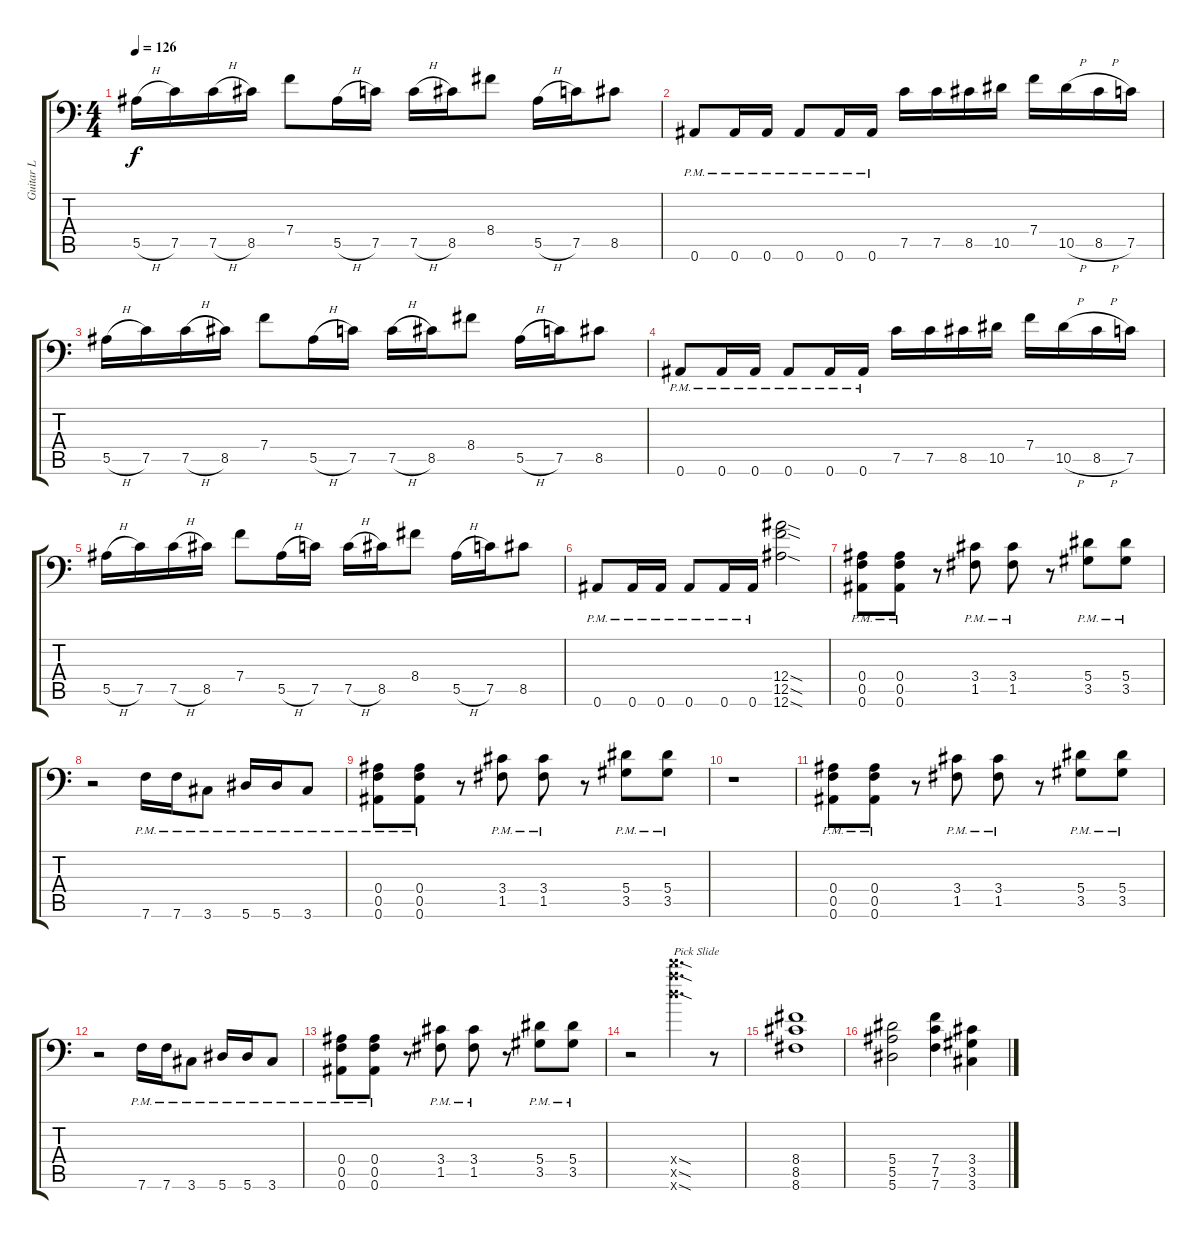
\track ("Guitar L" "Guitar L") {instrument distortionguitar}
\staff {score tabs}
\tuning (C4 G3 Eb3 Bb2 F2 Bb1) {hide}
\ts (4 4)
\tempo 126
\clef f4
\ks c
5.5{h}.16{dy f} 7.5.16 7.5{h}.16 8.5.16 7.4.8 5.5{h}.16 7.5.16 7.5{h}.16 8.5.16 8.4.8 5.5{h}.16 7.5.16 8.5.8 |
0.6{pm}.8 0.6{pm}.16 0.6{pm}.16 0.6{pm}.8 0.6{pm}.16 0.6{pm}.16 7.5.16 7.5.16 8.5.16 10.5.16 7.4.16 10.5{h}.16 8.5{h}.16 7.5.16 |
5.5{h}.16 7.5.16 7.5{h}.16 8.5.16 7.4.8 5.5{h}.16 7.5.16 7.5{h}.16 8.5.16 8.4.8 5.5{h}.16 7.5.16 8.5.8 |
0.6{pm}.8 0.6{pm}.16 0.6{pm}.16 0.6{pm}.8 0.6{pm}.16 0.6{pm}.16 7.5.16 7.5.16 8.5.16 10.5.16 7.4.16 10.5{h}.16 8.5{h}.16 7.5.16 |
5.5{h}.16 7.5.16 7.5{h}.16 8.5.16 7.4.8 5.5{h}.16 7.5.16 7.5{h}.16 8.5.16 8.4.8 5.5{h}.16 7.5.16 8.5.8 |
0.6{pm}.8 0.6{pm}.16 0.6{pm}.16 0.6{pm}.8 0.6{pm}.16 0.6{pm}.16 (12.4{sod} 12.5{sod} 12.6{sod}).2 |
(0.4{pm} 0.5{pm} 0.6{pm}).8 (0.4{pm} 0.5{pm} 0.6{pm}).8 r.8 (3.4{pm} 1.5{pm}).8 (3.4{pm} 1.5{pm}).8 r.8 (5.4{pm} 3.5{pm}).8 (5.4{pm} 3.5{pm}).8 |
r.2 7.6{pm}.16 7.6{pm}.16 3.6{pm}.8 5.6{pm}.16 5.6{pm}.16 3.6{pm}.8 |
(0.4{pm} 0.5{pm} 0.6{pm}).8 (0.4{pm} 0.5{pm} 0.6{pm}).8 r.8 (3.4{pm} 1.5{pm}).8 (3.4{pm} 1.5{pm}).8 r.8 (5.4{pm} 3.5{pm}).8 (5.4{pm} 3.5{pm}).8 |
r.1 |
(0.4{pm} 0.5{pm} 0.6{pm}).8 (0.4{pm} 0.5{pm} 0.6{pm}).8 r.8 (3.4{pm} 1.5{pm}).8 (3.4{pm} 1.5{pm}).8 r.8 (5.4{pm} 3.5{pm}).8 (5.4{pm} 3.5{pm}).8 |
r.2 7.6{pm}.16 7.6{pm}.16 3.6{pm}.8 5.6{pm}.16 5.6{pm}.16 3.6{pm}.8 |
(0.4{pm} 0.5{pm} 0.6{pm}).8 (0.4{pm} 0.5{pm} 0.6{pm}).8 r.8 (3.4{pm} 1.5{pm}).8 (3.4{pm} 1.5{pm}).8 r.8 (5.4{pm} 3.5{pm}).8 (5.4{pm} 3.5{pm}).8 |
r.2 (28.4{sod x} 28.5{sod x} 28.6{sod x}).4{d txt "Pick Slide"} r.8 |
(8.4 8.5 8.6).1 |
(5.4 5.5 5.6).2 (7.4 7.5 7.6).4 (3.4 3.5 3.6).4
